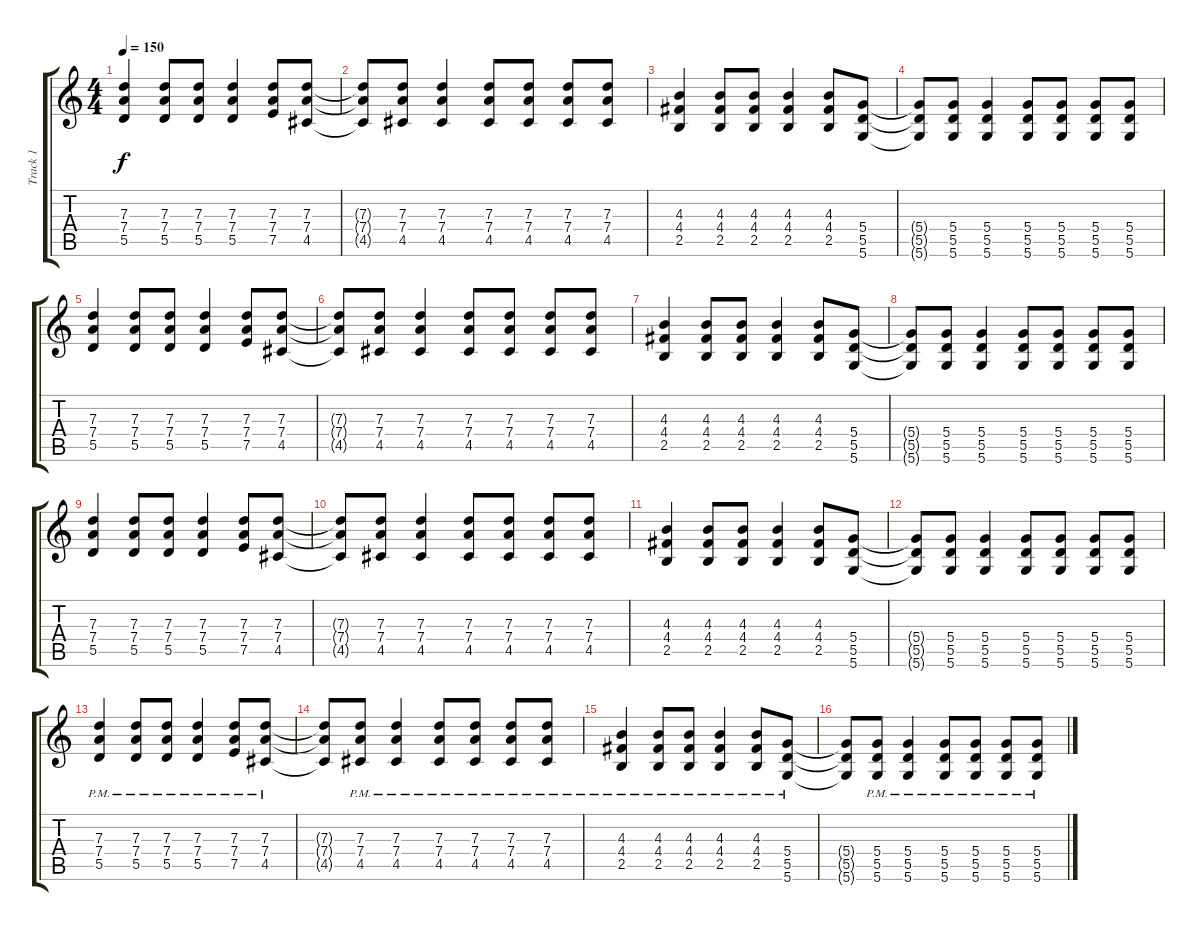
\track ("Track 1" "Track 1") {instrument electricguitarclean}
\staff {score tabs}
\tuning (E4 B3 G3 D3 A2 D2) {hide}
\ts (4 4)
\tempo 150
\clef g2
\ks c
(7.3 7.4 5.5).4{dy f} (7.3 7.4 5.5).8 (7.3 7.4 5.5).8 (7.3 7.4 5.5).4 (7.3 7.4 7.5).8 (7.3 7.4 4.5).8 |
(7.3{t} 7.4{t} 4.5{t}).8 (7.3 7.4 4.5).8 (7.3 7.4 4.5).4 (7.3 7.4 4.5).8 (7.3 7.4 4.5).8 (7.3 7.4 4.5).8 (7.3 7.4 4.5).8 |
(4.3 4.4 2.5).4 (4.3 4.4 2.5).8 (4.3 4.4 2.5).8 (4.3 4.4 2.5).4 (4.3 4.4 2.5).8 (5.4 5.5 5.6).8 |
(5.4{t} 5.5{t} 5.6{t}).8 (5.4 5.5 5.6).8 (5.4 5.5 5.6).4 (5.4 5.5 5.6).8 (5.4 5.5 5.6).8 (5.4 5.5 5.6).8 (5.4 5.5 5.6).8 |
(7.3 7.4 5.5).4 (7.3 7.4 5.5).8 (7.3 7.4 5.5).8 (7.3 7.4 5.5).4 (7.3 7.4 7.5).8 (7.3 7.4 4.5).8 |
(7.3{t} 7.4{t} 4.5{t}).8 (7.3 7.4 4.5).8 (7.3 7.4 4.5).4 (7.3 7.4 4.5).8 (7.3 7.4 4.5).8 (7.3 7.4 4.5).8 (7.3 7.4 4.5).8 |
(4.3 4.4 2.5).4 (4.3 4.4 2.5).8 (4.3 4.4 2.5).8 (4.3 4.4 2.5).4 (4.3 4.4 2.5).8 (5.4 5.5 5.6).8 |
(5.4{t} 5.5{t} 5.6{t}).8 (5.4 5.5 5.6).8 (5.4 5.5 5.6).4 (5.4 5.5 5.6).8 (5.4 5.5 5.6).8 (5.4 5.5 5.6).8 (5.4 5.5 5.6).8 |
(7.3 7.4 5.5).4 (7.3 7.4 5.5).8 (7.3 7.4 5.5).8 (7.3 7.4 5.5).4 (7.3 7.4 7.5).8 (7.3 7.4 4.5).8 |
(7.3{t} 7.4{t} 4.5{t}).8 (7.3 7.4 4.5).8 (7.3 7.4 4.5).4 (7.3 7.4 4.5).8 (7.3 7.4 4.5).8 (7.3 7.4 4.5).8 (7.3 7.4 4.5).8 |
(4.3 4.4 2.5).4 (4.3 4.4 2.5).8 (4.3 4.4 2.5).8 (4.3 4.4 2.5).4 (4.3 4.4 2.5).8 (5.4 5.5 5.6).8 |
(5.4{t} 5.5{t} 5.6{t}).8 (5.4 5.5 5.6).8 (5.4 5.5 5.6).4 (5.4 5.5 5.6).8 (5.4 5.5 5.6).8 (5.4 5.5 5.6).8 (5.4 5.5 5.6).8 |
(7.3{pm} 7.4{pm} 5.5{pm}).4 (7.3{pm} 7.4{pm} 5.5{pm}).8 (7.3{pm} 7.4{pm} 5.5{pm}).8 (7.3{pm} 7.4{pm} 5.5{pm}).4 (7.3{pm} 7.4{pm} 7.5{pm}).8 (7.3{pm} 7.4{pm} 4.5{pm}).8 |
(7.3{t} 7.4{t} 4.5{t}).8 (7.3{pm} 7.4{pm} 4.5{pm}).8 (7.3{pm} 7.4{pm} 4.5{pm}).4 (7.3{pm} 7.4{pm} 4.5{pm}).8 (7.3{pm} 7.4{pm} 4.5{pm}).8 (7.3{pm} 7.4{pm} 4.5{pm}).8 (7.3{pm} 7.4{pm} 4.5{pm}).8 |
(4.3{pm} 4.4{pm} 2.5{pm}).4 (4.3{pm} 4.4{pm} 2.5{pm}).8 (4.3{pm} 4.4{pm} 2.5{pm}).8 (4.3{pm} 4.4{pm} 2.5{pm}).4 (4.3{pm} 4.4{pm} 2.5{pm}).8 (5.4{pm} 5.5{pm} 5.6{pm}).8 |
(5.4{t} 5.5{t} 5.6{t}).8 (5.4{pm} 5.5{pm} 5.6{pm}).8 (5.4{pm} 5.5{pm} 5.6{pm}).4 (5.4{pm} 5.5{pm} 5.6{pm}).8 (5.4{pm} 5.5{pm} 5.6{pm}).8 (5.4{pm} 5.5{pm} 5.6{pm}).8 (5.4{pm} 5.5{pm} 5.6{pm}).8
